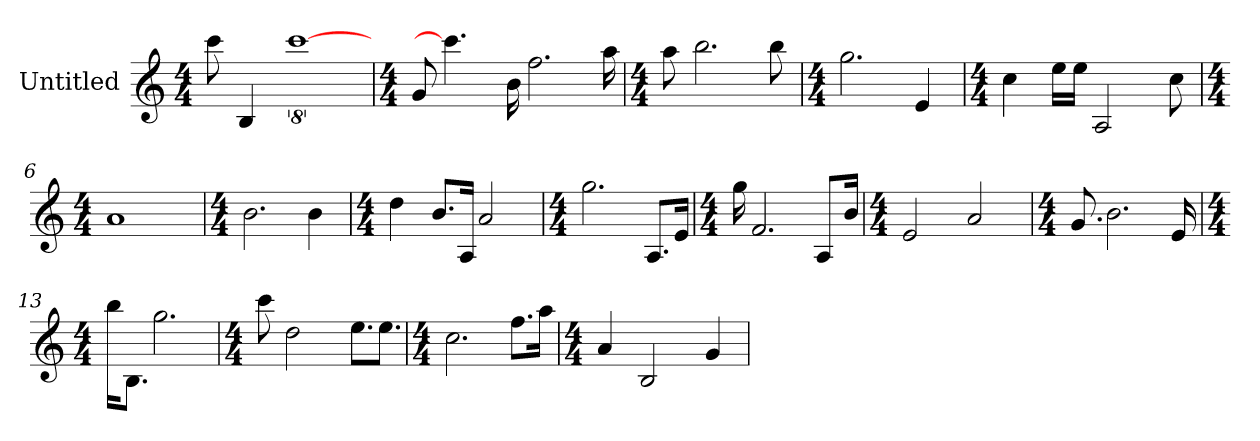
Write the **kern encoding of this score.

**kern
*part1
*staff1
*I"Untitled
*k[]
*C:
*M4/4
=1
8ccc
4B
[8%5ccc
=2
*k[]
*C:
*M4/4
8g
4.ccc]
16b
!LO:N:vis=2.
2ff
16aa
=3
*k[]
*C:
*M4/4
8aa
!LO:N:vis=2.
2bb
8bb
=4
*k[]
*C:
*M4/4
!LO:N:vis=2.
2gg
4e
=5
*k[]
*C:
*M4/4
4cc
16eeLL
16eeJJ
2A
8cc
=6
*k[]
*C:
*M4/4
1a
=7
*k[]
*C:
*M4/4
!LO:N:vis=2.
2b
4b
=8
*k[]
*C:
*M4/4
4dd
!LO:N:vis=8.
8bL
16AJk
2a
=9
*k[]
*C:
*M4/4
!LO:N:vis=2.
2gg
!LO:N:vis=8.
8AL
16eJk
=10
*k[]
*C:
*M4/4
16gg
!LO:N:vis=2.
2f
8AL
16bJk
=11
*k[]
*C:
*M4/4
2e
2a
=12
*k[]
*C:
*M4/4
!LO:N:vis=8.
8g
!LO:N:vis=2.
2b
16e
=13
*k[]
*C:
*M4/4
16bbKL
!LO:N:vis=8.
8BJ
!LO:N:vis=2.
2gg
=14
*k[]
*C:
*M4/4
8ccc
2dd
!LO:N:vis=8.
8eeL
!LO:N:vis=8.
8eeJ
=15
*k[]
*C:
*M4/4
!LO:N:vis=2.
2cc
!LO:N:vis=8.
8ffL
16aaJk
=16
*k[]
*C:
*M4/4
4a
2B
4g
=
*-
